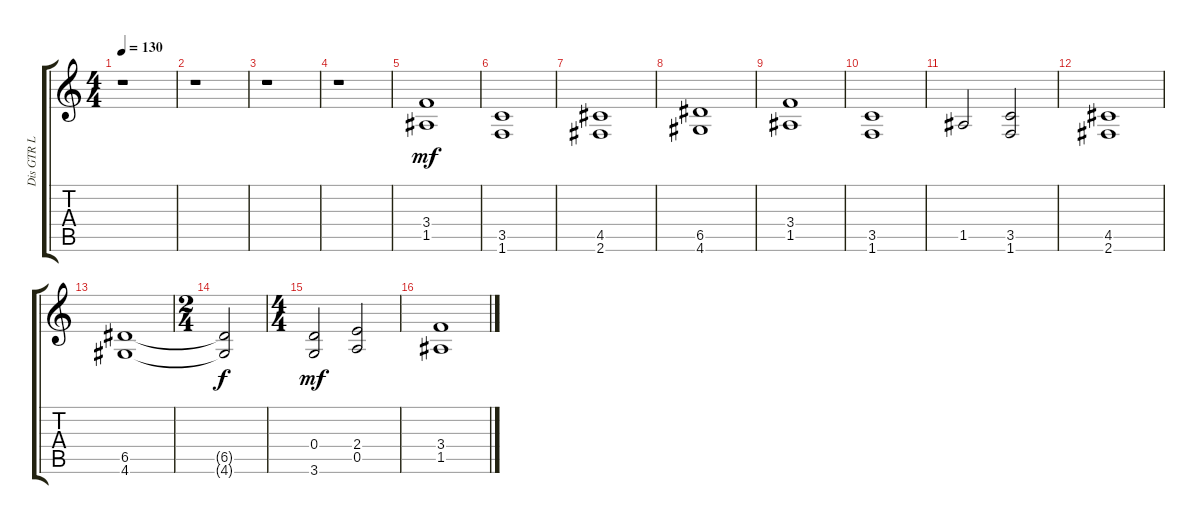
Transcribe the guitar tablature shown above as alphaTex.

\track ("Dis GTR L" "Dis GTR L") {instrument distortionguitar}
\staff {score tabs}
\tuning (E4 B3 G3 D3 A2 E2) {hide}
\ts (4 4)
\tempo 130
\clef g2
\ks c
r.1{dy mf} |
r.1 |
r.1 |
r.1 |
(3.4 1.5).1 |
(3.5 1.6).1 |
(4.5 2.6).1 |
(6.5 4.6).1 |
(3.4 1.5).1 |
(3.5 1.6).1 |
1.5.2 (3.5 1.6).2 |
(4.5 2.6).1 |
(6.5 4.6).1 |
\ts (2 4)
(6.5{t} 4.6{t}).2{dy f} |
\ts (4 4)
(0.4 3.6).2{dy mf} (2.4 0.5).2 |
(3.4 1.5).1
